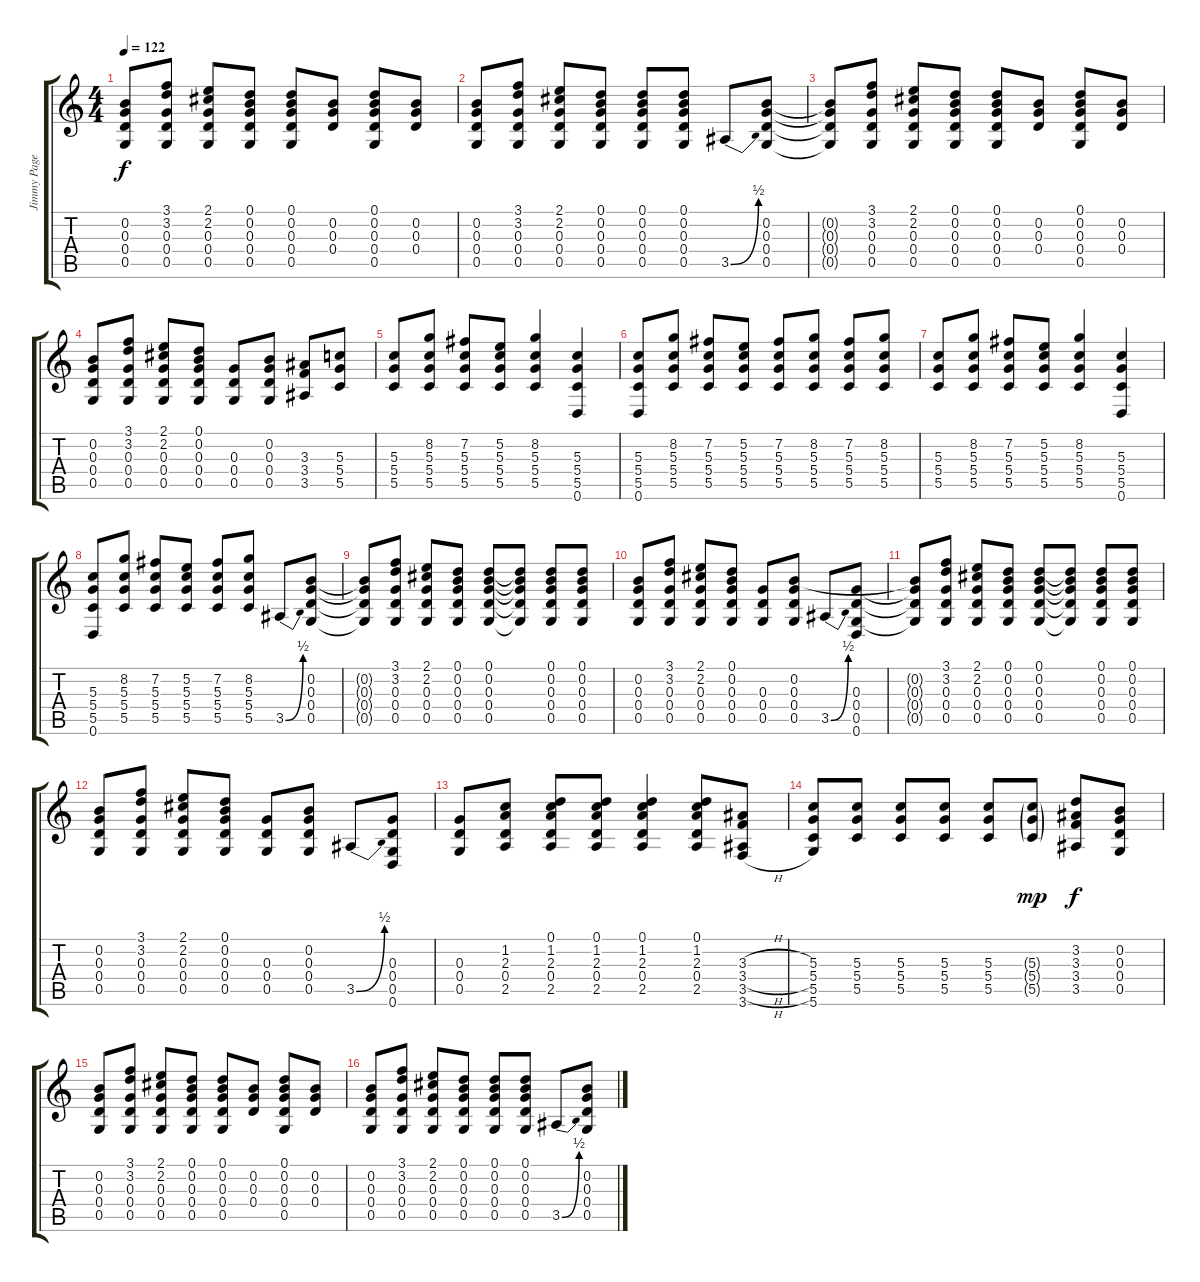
\track ("Jimmy Page" "Jimmy Page") {instrument acousticguitarsteel}
\staff {score tabs}
\tuning (D4 B3 G3 D3 G2 D2) {hide}
\ts (4 4)
\tempo 122
\clef g2
\ks c
(0.2 0.3 0.4 0.5).8{dy f} (3.1 3.2 0.3 0.4 0.5).8 (2.1 2.2 0.3 0.4 0.5).8 (0.1 0.2 0.3 0.4 0.5).8 (0.1 0.2 0.3 0.4 0.5).8 (0.2 0.3 0.4).8 (0.1 0.2 0.3 0.4 0.5).8 (0.2 0.3 0.4).8 |
(0.2 0.3 0.4 0.5).8 (3.1 3.2 0.3 0.4 0.5).8 (2.1 2.2 0.3 0.4 0.5).8 (0.1 0.2 0.3 0.4 0.5).8 (0.1 0.2 0.3 0.4 0.5).8 (0.1 0.2 0.3 0.4 0.5).8 3.5{be (bend 0 0 60 2)}.8 (0.2 0.3 0.4 0.5).8 |
(0.2{t} 0.3{t} 0.4{t} 0.5{t}).8 (3.1 3.2 0.3 0.4 0.5).8 (2.1 2.2 0.3 0.4 0.5).8 (0.1 0.2 0.3 0.4 0.5).8 (0.1 0.2 0.3 0.4 0.5).8 (0.2 0.3 0.4).8 (0.1 0.2 0.3 0.4 0.5).8 (0.2 0.3 0.4).8 |
(0.2 0.3 0.4 0.5).8 (3.1 3.2 0.3 0.4 0.5).8 (2.1 2.2 0.3 0.4 0.5).8 (0.1 0.2 0.3 0.4 0.5).8 (0.3 0.4 0.5).8 (0.2 0.3 0.4 0.5).8 (3.3 3.4 3.5).8 (5.3 5.4 5.5).8 |
(5.3 5.4 5.5).8 (8.2 5.3 5.4 5.5).8 (7.2 5.3 5.4 5.5).8 (5.2 5.3 5.4 5.5).8 (8.2 5.3 5.4 5.5).4 (5.3 5.4 5.5 0.6).4 |
(5.3 5.4 5.5 0.6).8 (8.2 5.3 5.4 5.5).8 (7.2 5.3 5.4 5.5).8 (5.2 5.3 5.4 5.5).8 (7.2 5.3 5.4 5.5).8 (8.2 5.3 5.4 5.5).8 (7.2 5.3 5.4 5.5).8 (8.2 5.3 5.4 5.5).8 |
(5.3 5.4 5.5).8 (8.2 5.3 5.4 5.5).8 (7.2 5.3 5.4 5.5).8 (5.2 5.3 5.4 5.5).8 (8.2 5.3 5.4 5.5).4 (5.3 5.4 5.5 0.6).4 |
(5.3 5.4 5.5 0.6).8 (8.2 5.3 5.4 5.5).8 (7.2 5.3 5.4 5.5).8 (5.2 5.3 5.4 5.5).8 (7.2 5.3 5.4 5.5).8 (8.2 5.3 5.4 5.5).8 3.5{be (bend 0 0 60 2)}.8 (0.2 0.3 0.4 0.5).8 |
(0.2{t} 0.3{t} 0.4{t} 0.5{t}).8 (3.1 3.2 0.3 0.4 0.5).8 (2.1 2.2 0.3 0.4 0.5).8 (0.1 0.2 0.3 0.4 0.5).8 (0.1 0.2 0.3 0.4 0.5).8 (0.1{t} 0.2{t} 0.3{t} 0.4{t} 0.5{t}).8 (0.1 0.2 0.3 0.4 0.5).8 (0.1 0.2 0.3 0.4 0.5).8 |
(0.2 0.3 0.4 0.5).8 (3.1 3.2 0.3 0.4 0.5).8 (2.1 2.2 0.3 0.4 0.5).8 (0.1 0.2 0.3 0.4 0.5).8 (0.3 0.4 0.5).8 (0.2 0.3 0.4 0.5).8 3.5{be (bend 0 0 60 2)}.8 (0.3 0.4 0.5 0.6).8 |
(0.2{t} 0.3{t} 0.4{t} 0.5{t}).8 (3.1 3.2 0.3 0.4 0.5).8 (2.1 2.2 0.3 0.4 0.5).8 (0.1 0.2 0.3 0.4 0.5).8 (0.1 0.2 0.3 0.4 0.5).8 (0.1{t} 0.2{t} 0.3{t} 0.4{t} 0.5{t}).8 (0.1 0.2 0.3 0.4 0.5).8 (0.1 0.2 0.3 0.4 0.5).8 |
(0.2 0.3 0.4 0.5).8 (3.1 3.2 0.3 0.4 0.5).8 (2.1 2.2 0.3 0.4 0.5).8 (0.1 0.2 0.3 0.4 0.5).8 (0.3 0.4 0.5).8 (0.2 0.3 0.4 0.5).8 3.5{be (bend 0 0 60 2)}.8 (0.3 0.4 0.5 0.6).8 |
(0.3 0.4 0.5).8 (1.2 2.3 0.4 2.5).8 (0.1 1.2 2.3 0.4 2.5).8 (0.1 1.2 2.3 0.4 2.5).8 (0.1 1.2 2.3 0.4 2.5).4 (0.1 1.2 2.3 0.4 2.5).8 (3.3{h} 3.4{h} 3.5{h} 3.6{h}).8 |
(5.3 5.4 5.5 5.6).8 (5.3 5.4 5.5).8 (5.3 5.4 5.5).8 (5.3 5.4 5.5).8 (5.3 5.4 5.5).8 (5.3{g} 5.4{g} 5.5{g}).8{dy mp} (3.2 3.3 3.4 3.5).8{dy f} (0.2 0.3 0.4 0.5).8 |
(0.2 0.3 0.4 0.5).8 (3.1 3.2 0.3 0.4 0.5).8 (2.1 2.2 0.3 0.4 0.5).8 (0.1 0.2 0.3 0.4 0.5).8 (0.1 0.2 0.3 0.4 0.5).8 (0.2 0.3 0.4).8 (0.1 0.2 0.3 0.4 0.5).8 (0.2 0.3 0.4).8 |
(0.2 0.3 0.4 0.5).8 (3.1 3.2 0.3 0.4 0.5).8 (2.1 2.2 0.3 0.4 0.5).8 (0.1 0.2 0.3 0.4 0.5).8 (0.1 0.2 0.3 0.4 0.5).8 (0.1 0.2 0.3 0.4 0.5).8 3.5{be (bend 0 0 60 2)}.8 (0.2 0.3 0.4 0.5).8
